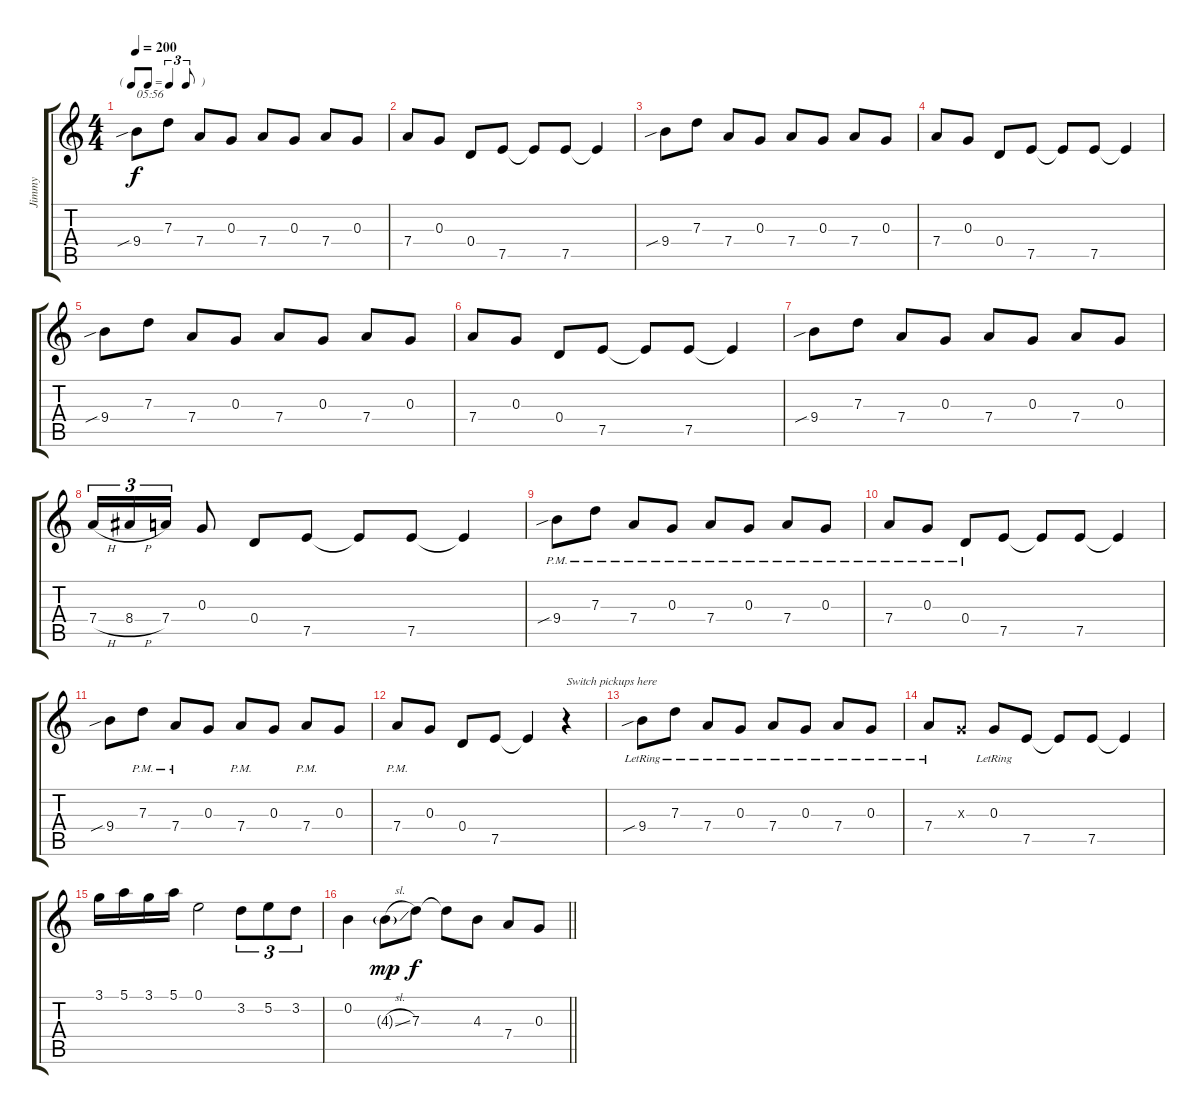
\track ("Jimmy" "Jimmy") {instrument overdrivenguitar}
\staff {score tabs}
\tuning (E4 B3 G3 D3 A2 E2) {hide}
\ts (4 4)
\tf triplet8th
\tempo 200
\clef g2
\ks c
9.4{sib}.8{txt "05:56" dy f instrument overdrivenguitar} 7.3.8 7.4.8 0.3.8 7.4.8 0.3.8 7.4.8 0.3.8 |
7.4.8 0.3.8 0.4.8 7.5.8 7.5{t}.8 7.5.8 7.5{t}.4 |
9.4{sib}.8 7.3.8 7.4.8 0.3.8 7.4.8 0.3.8 7.4.8 0.3.8 |
7.4.8 0.3.8 0.4.8 7.5.8 7.5{t}.8 7.5.8 7.5{t}.4 |
9.4{sib}.8 7.3.8 7.4.8 0.3.8 7.4.8 0.3.8 7.4.8 0.3.8 |
7.4.8 0.3.8 0.4.8 7.5.8 7.5{t}.8 7.5.8 7.5{t}.4 |
9.4{sib}.8 7.3.8 7.4.8 0.3.8 7.4.8 0.3.8 7.4.8 0.3.8 |
7.4{h}.16{tu (3 2)} 8.4{h}.16{tu (3 2)} 7.4.16{tu (3 2)} 0.3.8 0.4.8 7.5.8 7.5{t}.8 7.5.8 7.5{t}.4 |
9.4{sib pm}.8 7.3{pm}.8 7.4{pm}.8 0.3{pm}.8 7.4{pm}.8 0.3{pm}.8 7.4{pm}.8 0.3{pm}.8 |
7.4{pm}.8 0.3{pm}.8 0.4{pm}.8 7.5.8 7.5{t}.8 7.5.8 7.5{t}.4 |
9.4{sib}.8 7.3{pm}.8 7.4{pm}.8 0.3.8 7.4{pm}.8 0.3.8 7.4{pm}.8 0.3.8 |
7.4{pm}.8 0.3.8 0.4.8 7.5.8 7.5{t}.4 r.4{txt "Switch pickups here"} |
9.4{sib lr}.8 7.3{lr}.8 7.4{lr}.8 0.3{lr}.8 7.4{lr}.8 0.3{lr}.8 7.4{lr}.8 0.3{lr}.8 |
7.4{lr}.8 0.3{x}.8 0.3{lr}.8 7.5.8 7.5{t}.8 7.5.8 7.5{t}.4 |
3.1.16 5.1.16 3.1.16 5.1.16 0.1.2 3.2.8{tu (3 2)} 5.2.8{tu (3 2)} 3.2.8{tu (3 2)} |
\barLineRight lightlight
0.2.4 4.3{sl g}.8{dy mp} 7.3.8{dy f} 7.3{t}.8 4.3.8 7.4.8 0.3.8
